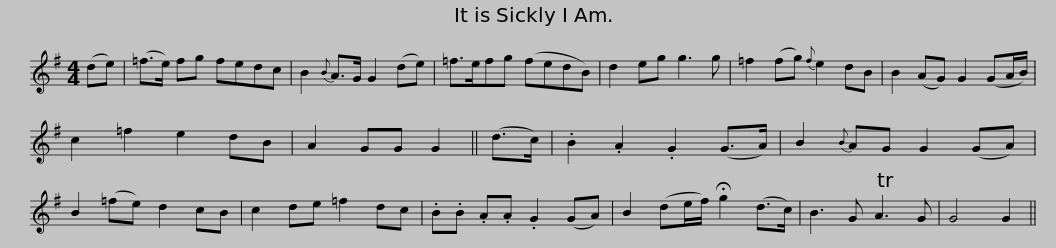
X:1
L:1/8
M:4/4
I:linebreak $
K:G
V:1 treble
V:1
 (de) | (=f>e) fg fedc | B2{B} A>G G2 (de) | =f>efg (fedB) | d2 eg g3 g | %5
 =f2 (fg){f} e2 dB |$ B2 (AG) G2 (GA/B/) | c2 =f2 e2 dB | A2 GG G2 || (d>c) | %10
 .B2 .A2 .G2 (G>A) | B2{B} AG G2 (GA) | B2 (=fe) d2 cB |$ c2 de =f2 dc | .B.B .A.A .G2 (GA) | %15
 B2 (de/f/) !fermata!g2 (d>c) | B3 G TA3 G | G4 G2 || %18
